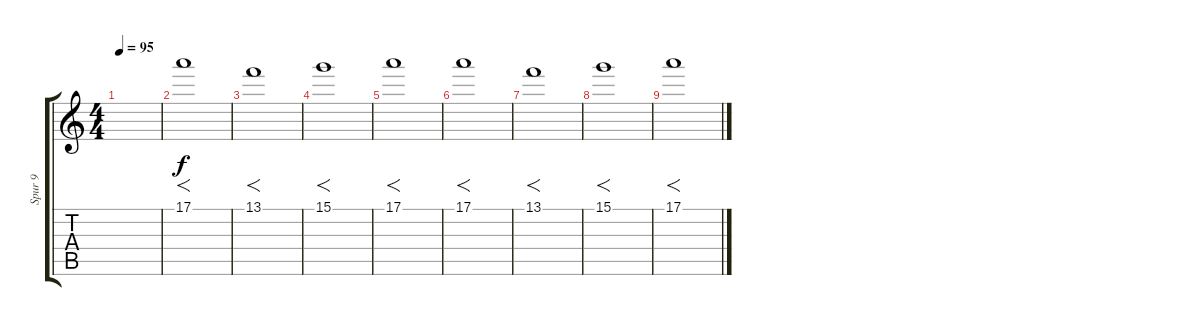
\track ("Spur 9" "Spur 9") {instrument distortionguitar}
\staff {score tabs}
\tuning (E4 B3 G3 D3 A2 E2) {hide}
\ts (4 4)
\tempo 95
\clef g2
\ks c
|
17.1.1{f} |
13.1.1{f} |
15.1.1{f} |
17.1.1{f} |
17.1.1{f} |
13.1.1{f} |
15.1.1{f} |
17.1.1{f}
